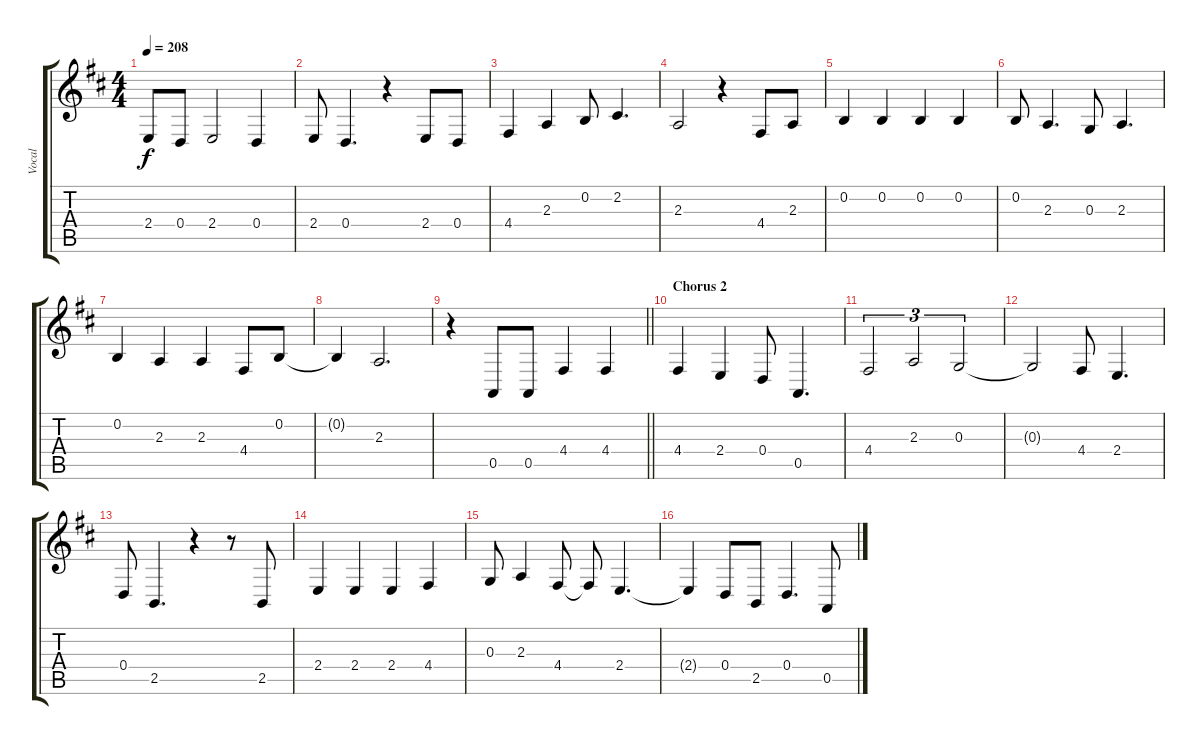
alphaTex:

\track ("Vocal" "Vocal") {instrument brightacousticpiano}
\staff {score tabs}
\tuning (E4 B3 G3 D3 A2 E2) {hide}
\ts (4 4)
\tempo 208
\clef g2
\ks d
2.4.8{dy f} 0.4.8 2.4.2 0.4.4 |
2.4.8 0.4.4{d} r.4 2.4.8 0.4.8 |
4.4.4 2.3.4 0.2.8 2.2.4{d} |
2.3.2 r.4 4.4.8 2.3.8 |
0.2.4 0.2.4 0.2.4 0.2.4 |
0.2.8 2.3.4{d} 0.3.8 2.3.4{d} |
0.2.4 2.3.4 2.3.4 4.4.8 0.2.8 |
0.2{t}.4 2.3.2{d} |
\barLineRight lightlight
r.4 0.5.8 0.5.8 4.4.4 4.4.4 |
\section ("" "Chorus 2")
4.4.4 2.4.4 0.4.8 0.5.4{d} |
4.4.2{tu (3 2)} 2.3.2{tu (3 2)} 0.3.2{tu (3 2)} |
0.3{t}.2 4.4.8 2.4.4{d} |
0.4.8 2.5.4{d} r.4 r.8 2.5.8 |
2.4.4 2.4.4 2.4.4 4.4.4 |
0.3.8 2.3.4 4.4.8 4.4{t}.8 2.4.4{d} |
2.4{t}.4 0.4.8 2.5.8 0.4.4{d} 0.5.8
